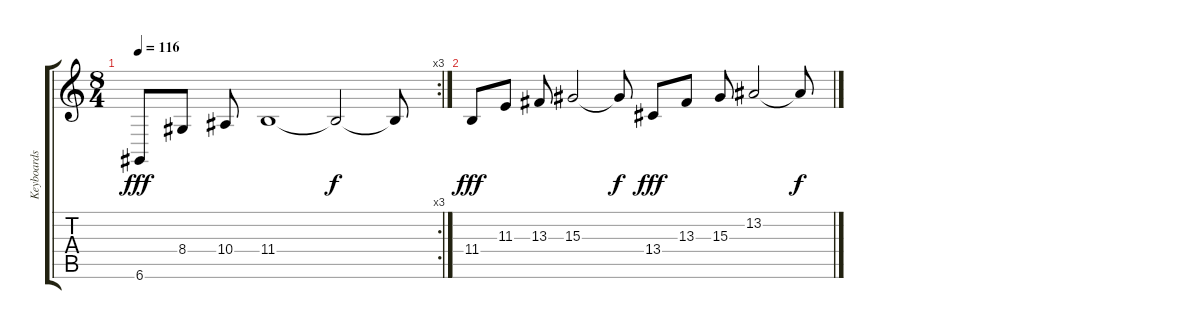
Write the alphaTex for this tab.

\track ("Keyboards" "Keyboards") {instrument electricgrandpiano}
\staff {score tabs}
\tuning (D4 A3 F3 C3 G2 D2) {hide}
\rc 3
\ts (8 4)
\tempo 116
\clef g2
\ks c
6.6.8{dy fff} 8.4.8 10.4.8 11.4.1 11.4{t}.2{dy f} 11.4{t}.8 |
11.4.8{dy fff} 11.3.8 13.3.8 15.3.2 15.3{t}.8{dy f} 13.4.8{dy fff} 13.3.8 15.3.8 13.2.2 13.2{t}.8{dy f}
